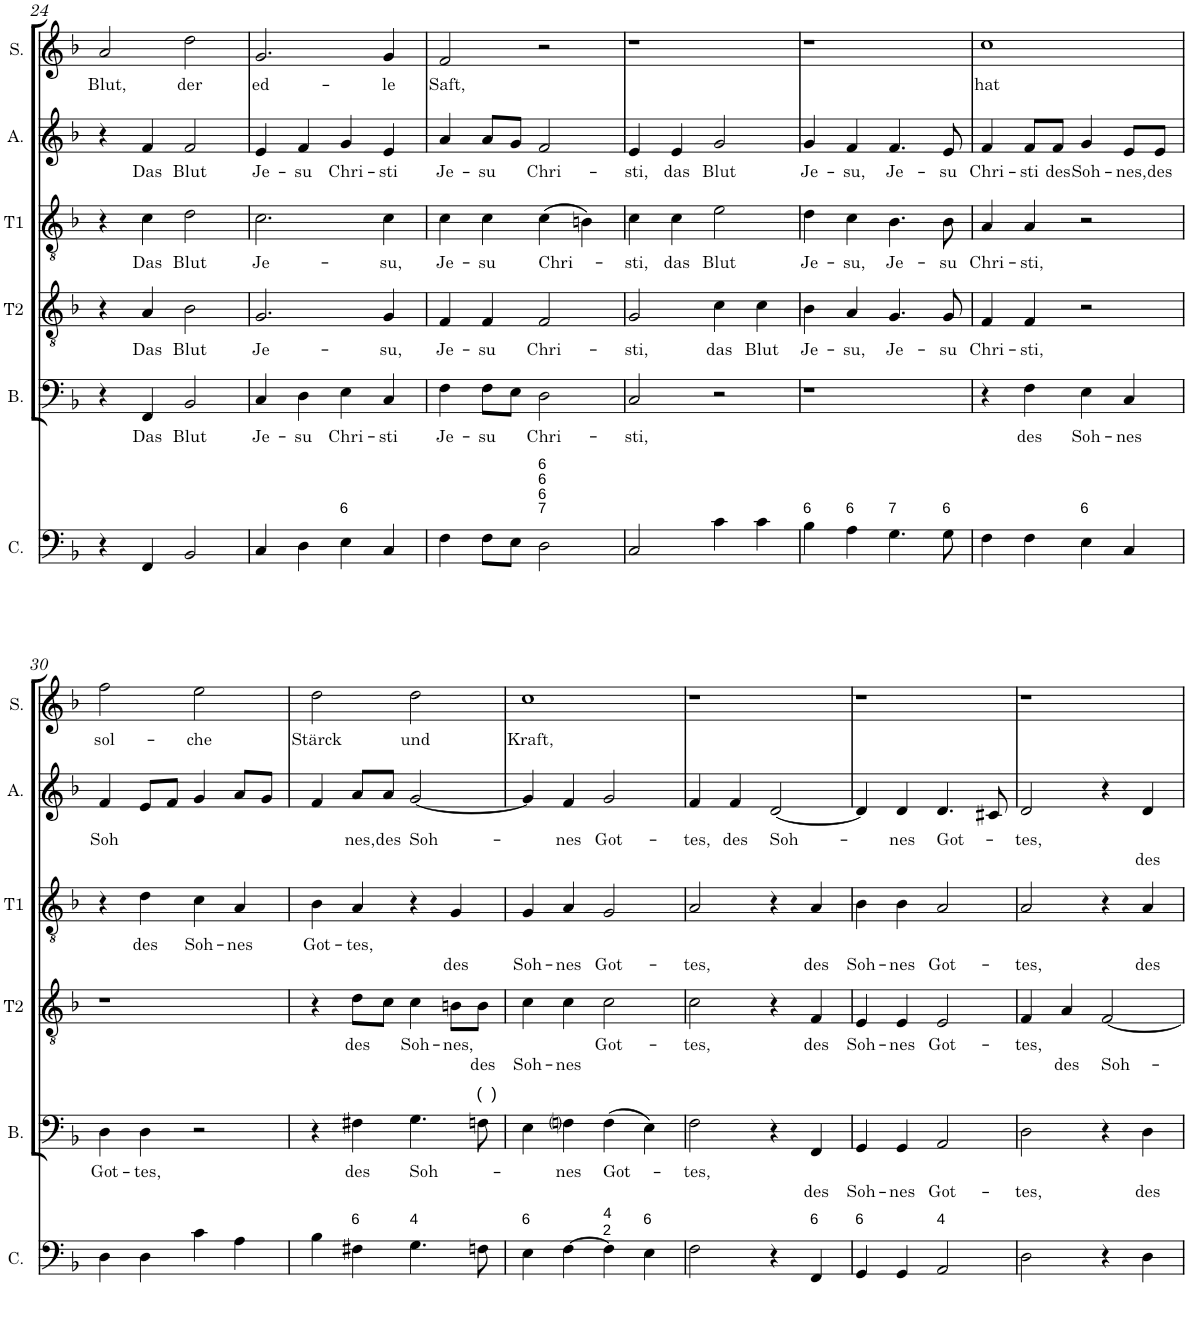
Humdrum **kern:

**kern	**kern	**text	**text	**kern	**text	**text	**kern	**text	**text	**kern	**text	**text	**kern	**text
*part6	*part5	*part5	*part5	*part4	*part4	*part4	*part3	*part3	*part3	*part2	*part2	*part2	*part1	*part1
*staff6	*staff5	*staff5	*staff5	*staff4	*staff4	*staff4	*staff3	*staff3	*staff3	*staff2	*staff2	*staff2	*staff1	*staff1
*I"Continuo	*I"Basso	*	*	*I"Tenor II	*	*	*I"Tenor I	*	*	*I"Alto	*	*	*I"Soprane	*
*I'C.	*I'B.	*	*	*I'T2	*	*	*I'T1	*	*	*I'A.	*	*	*I'S.	*
!!LO:PB:g=z
*clefF4	*clefF4	*	*	*clefGv2	*	*	*clefGv2	*	*	*clefG2	*	*	*clefG2	*
*	*Trd7c12	*	*	*	*	*	*	*	*	*	*	*	*	*
*k[b-]	*k[b-]	*	*	*k[b-]	*	*	*k[b-]	*	*	*k[b-]	*	*	*k[b-]	*
*F:	*F:	*	*	*F:	*	*	*F:	*	*	*F:	*	*	*F:	*
*M4/4	*M4/4	*	*	*M4/4	*	*	*M4/4	*	*	*M4/4	*	*	*M4/4	*
*met(c)	*met(c)	*	*	*met(c)	*	*	*met(c)	*	*	*met(c)	*	*	*met(c)	*
=24	=24	=24	=24	=24	=24	=24	=24	=24	=24	=24	=24	=24	=24	=24
!	!	!	!	!	!	!	!	!	!	!	!	!	!	!LO:LY:b
4r	4r	.	.	4r	.	.	4r	.	.	4r	.	.	2a/	Blut,
!	!	!LO:LY:b	!	!	!LO:LY:b	!	!	!LO:LY:b	!	!	!LO:LY:b	!	!	!
4FF/	4FF/	Das	.	4A/	Das	.	4c\	Das	.	4f/	Das	.	.	.
!	!	!LO:LY:b	!	!	!LO:LY:b	!	!	!LO:LY:b	!	!	!LO:LY:b	!	!	!LO:LY:b
2BB-/	2BB-/	Blut	.	2B-\	Blut	.	2d\	Blut	.	2f/	Blut	.	2dd\	der
=25	=25	=25	=25	=25	=25	=25	=25	=25	=25	=25	=25	=25	=25	=25
!	!	!LO:LY:b	!	!	!LO:LY:b	!	!	!LO:LY:b	!	!	!LO:LY:b	!	!	!LO:LY:b
4C/	4C/	Je-	.	2.G/	Je-	.	2.c\	Je-	.	4e/	Je-	.	2.g/	ed-
!	!	!LO:LY:b	!	!	!	!	!	!	!	!	!LO:LY:b	!	!	!
4D\	4D\	-su	.	.	.	.	.	.	.	4f/	-su	.	.	.
!LO:TX:a:t=6	!	!	!	!	!	!	!	!	!	!	!	!	!	!
!	!	!LO:LY:b	!	!	!	!	!	!	!	!	!LO:LY:b	!	!	!
4E\	4E\	Chri-	.	.	.	.	.	.	.	4g/	Chri-	.	.	.
!	!	!LO:LY:b	!	!	!LO:LY:b	!	!	!LO:LY:b	!	!	!LO:LY:b	!	!	!LO:LY:b
4C/	4C/	-sti	.	4G/	-su,	.	4c\	-su,	.	4e/	-sti	.	4g/	-le
=26	=26	=26	=26	=26	=26	=26	=26	=26	=26	=26	=26	=26	=26	=26
!	!	!LO:LY:b	!	!	!LO:LY:b	!	!	!LO:LY:b	!	!	!LO:LY:b	!	!	!LO:LY:b
4F\	4F\	Je-	.	4F/	Je-	.	4c\	Je-	.	4a/	Je-	.	2f/	Saft,
!	!	!LO:LY:b	!	!	!LO:LY:b	!	!	!LO:LY:b	!	!	!LO:LY:b	!	!	!
8F\L	8F\L	-su	.	4F/	-su	.	4c\	-su	.	8a/L	-su	.	.	.
8E\J	8E\J	.	.	.	.	.	.	.	.	8g/J	.	.	.	.
!LO:TX:a:t=7	!	!	!	!	!	!	!	!	!	!	!	!	!	!
!LO:TX:a:t=6	!	!	!	!	!	!	!	!	!	!	!	!	!	!
!LO:TX:a:t=6	!	!	!	!	!	!	!	!	!	!	!	!	!	!
!LO:TX:a:t=6	!	!	!	!	!	!	!	!	!	!	!	!	!	!
!	!	!LO:LY:b	!	!	!LO:LY:b	!	!	!LO:LY:b	!	!	!LO:LY:b	!	!	!
2D\	2D\	Chri-	.	2F/	Chri-	.	(>4c\	Chri-	.	2f/	Chri-	.	2r	.
.	.	.	.	.	.	.	4Bn\)	.	.	.	.	.	.	.
=27	=27	=27	=27	=27	=27	=27	=27	=27	=27	=27	=27	=27	=27	=27
!	!	!LO:LY:b	!	!	!LO:LY:b	!	!	!LO:LY:b	!	!	!LO:LY:b	!	!	!
2C/	2C/	-sti,	.	2G/	-sti,	.	4c\	-sti,	.	4e/	-sti,	.	1r	.
!	!	!	!	!	!	!	!	!LO:LY:b	!	!	!LO:LY:b	!	!	!
.	.	.	.	.	.	.	4c\	das	.	4e/	das	.	.	.
!	!	!	!	!	!LO:LY:b	!	!	!LO:LY:b	!	!	!LO:LY:b	!	!	!
4c\	2r	.	.	4c\	das	.	2e\	Blut	.	2g/	Blut	.	.	.
!	!	!	!	!	!LO:LY:b	!	!	!	!	!	!	!	!	!
4c\	.	.	.	4c\	Blut	.	.	.	.	.	.	.	.	.
=28	=28	=28	=28	=28	=28	=28	=28	=28	=28	=28	=28	=28	=28	=28
!LO:TX:a:t=6	!	!	!	!	!	!	!	!	!	!	!	!	!	!
!	!	!	!	!	!LO:LY:b	!	!	!LO:LY:b	!	!	!LO:LY:b	!	!	!
4B-\	1r	.	.	4B-\	Je-	.	4d\	Je-	.	4g/	Je-	.	1r	.
!LO:TX:a:t=6	!	!	!	!	!	!	!	!	!	!	!	!	!	!
!	!	!	!	!	!LO:LY:b	!	!	!LO:LY:b	!	!	!LO:LY:b	!	!	!
4A\	.	.	.	4A/	-su,	.	4c\	-su,	.	4f/	-su,	.	.	.
!LO:TX:a:t=7	!	!	!	!	!	!	!	!	!	!	!	!	!	!
!	!	!	!	!	!LO:LY:b	!	!	!LO:LY:b	!	!	!LO:LY:b	!	!	!
4.G\	.	.	.	4.G/	Je-	.	4.B-\	Je-	.	4.f/	Je-	.	.	.
!LO:TX:a:t=6	!	!	!	!	!	!	!	!	!	!	!	!	!	!
!	!	!	!	!	!LO:LY:b	!	!	!LO:LY:b	!	!	!LO:LY:b	!	!	!
8G\	.	.	.	8G/	-su	.	8B-\	-su	.	8e/	-su	.	.	.
=29	=29	=29	=29	=29	=29	=29	=29	=29	=29	=29	=29	=29	=29	=29
!	!	!	!	!	!LO:LY:b	!	!	!LO:LY:b	!	!	!LO:LY:b	!	!	!LO:LY:b
4F\	4r	.	.	4F/	Chri-	.	4A/	Chri-	.	4f/	Chri-	.	1cc	hat
!	!	!LO:LY:b	!	!	!LO:LY:b	!	!	!LO:LY:b	!	!	!LO:LY:b	!	!	!
4F\	4F\	des	.	4F/	-sti,	.	4A/	-sti,	.	8f/L	-sti	.	.	.
!	!	!	!	!	!	!	!	!	!	!	!LO:LY:b	!	!	!
.	.	.	.	.	.	.	.	.	.	8f/J	des	.	.	.
!LO:TX:a:t=6	!	!	!	!	!	!	!	!	!	!	!	!	!	!
!	!	!LO:LY:b	!	!	!	!	!	!	!	!	!LO:LY:b	!	!	!
4E\	4E\	Soh-	.	2r	.	.	2r	.	.	4g/	Soh-	.	.	.
!	!	!LO:LY:b	!	!	!	!	!	!	!	!	!LO:LY:b	!	!	!
4C/	4C/	-nes	.	.	.	.	.	.	.	8e/L	-nes,	.	.	.
!	!	!	!	!	!	!	!	!	!	!	!LO:LY:b	!	!	!
.	.	.	.	.	.	.	.	.	.	8e/J	des	.	.	.
!!LO:LB:g=z
=30	=30	=30	=30	=30	=30	=30	=30	=30	=30	=30	=30	=30	=30	=30
!	!	!LO:LY:b	!	!	!	!	!	!	!	!	!LO:LY:b	!	!	!LO:LY:b
4D\	4D\	Got-	.	1r	.	.	4r	.	.	4f/	Soh	.	2ff\	sol-
!	!	!LO:LY:b	!	!	!	!	!	!LO:LY:b	!	!	!	!	!	!
4D\	4D\	-tes,	.	.	.	.	4d\	des	.	8e/L	.	.	.	.
.	.	.	.	.	.	.	.	.	.	8f/J	.	.	.	.
!	!	!	!	!	!	!	!	!LO:LY:b	!	!	!	!	!	!LO:LY:b
4c\	2r	.	.	.	.	.	4c\	Soh-	.	4g/	.	.	2ee\	-che
!	!	!	!	!	!	!	!	!LO:LY:b	!	!	!	!	!	!
4A\	.	.	.	.	.	.	4A/	-nes	.	8a/L	.	.	.	.
.	.	.	.	.	.	.	.	.	.	8g/J	.	.	.	.
=31	=31	=31	=31	=31	=31	=31	=31	=31	=31	=31	=31	=31	=31	=31
!	!	!	!	!	!	!	!	!LO:LY:b	!	!	!	!	!	!LO:LY:b
4B-\	4r	.	.	4r	.	.	4B-\	Got-	.	4f/	.	.	2dd\	Stärck
!LO:TX:a:t=6	!	!	!	!	!	!	!	!	!	!	!	!	!	!
!	!	!LO:LY:b	!	!	!LO:LY:b	!	!	!LO:LY:b	!	!	!LO:LY:b	!	!	!
4F#X\	4F#X\	des	.	8d\L	des	.	4A/	-tes,	.	8a/L	nes,	.	.	.
!	!	!	!	!	!	!	!	!	!	!	!LO:LY:b	!	!	!
.	.	.	.	8c\J	.	.	.	.	.	8a/J	des	.	.	.
!LO:TX:a:t=4	!	!	!	!	!	!	!	!	!	!	!	!	!	!
!	!	!LO:LY:b	!	!	!LO:LY:b	!	!	!	!	!	!LO:LY:b	!	!	!LO:LY:b
4.G\	4.G\	Soh-	.	4c\	Soh-	.	4r	.	.	[2g/	Soh-	.	2dd\	und
!	!	!	!	!	!LO:LY:b	!	!	!	!LO:LY:b	!	!	!	!	!
.	.	.	.	8Bn\L	-nes,	.	4G/	.	des	.	.	.	.	.
!	!LO:TX:a:t=(  )	!	!	!	!	!	!	!	!	!	!	!	!	!
!	!	!	!	!	!	!LO:LY:b	!	!	!	!	!	!	!	!
8Fn\	8Fn\	.	.	8B\J	.	des	.	.	.	.	.	.	.	.
=32	=32	=32	=32	=32	=32	=32	=32	=32	=32	=32	=32	=32	=32	=32
!LO:TX:a:t=6	!	!	!	!	!	!	!	!	!	!	!	!	!	!
!	!	!	!	!	!	!LO:LY:b	!	!	!LO:LY:b	!	!	!	!	!LO:LY:b
4E\	4E\	.	.	4c\	.	Soh-	4G/	.	Soh-	4g/]	.	.	1cc	Kraft,
!	!	!LO:LY:b	!	!	!	!LO:LY:b	!	!	!LO:LY:b	!	!LO:LY:b	!	!	!
[4F\	4Fni\	-nes	.	4c\	.	-nes	4A/	.	-nes	4f/	-nes	.	.	.
!LO:TX:a:t=4	!	!	!	!	!	!	!	!	!	!	!	!	!	!
!LO:TX:a:t=2	!	!	!	!	!	!	!	!	!	!	!	!	!	!
!	!	!LO:LY:b	!	!	!LO:LY:b	!	!	!	!LO:LY:b	!	!LO:LY:b	!	!	!
4F\]	(>4F\	Got-	.	2c\	Got-	.	2G/	.	Got-	2g/	Got-	.	.	.
!LO:TX:a:t=6	!	!	!	!	!	!	!	!	!	!	!	!	!	!
4E\	4E\)	.	.	.	.	.	.	.	.	.	.	.	.	.
=33	=33	=33	=33	=33	=33	=33	=33	=33	=33	=33	=33	=33	=33	=33
!	!	!LO:LY:b	!	!	!LO:LY:b	!	!	!	!LO:LY:b	!	!LO:LY:b	!	!	!
2F\	2F\	-tes,	.	2c\	-tes,	.	2A/	.	-tes,	4f/	-tes,	.	1r	.
!	!	!	!	!	!	!	!	!	!	!	!LO:LY:b	!	!	!
.	.	.	.	.	.	.	.	.	.	4f/	des	.	.	.
!	!	!	!	!	!	!	!	!	!	!	!LO:LY:b	!	!	!
4r	4r	.	.	4r	.	.	4r	.	.	[2d/	Soh-	.	.	.
!LO:TX:a:t=6	!	!	!	!	!	!	!	!	!	!	!	!	!	!
!	!	!	!LO:LY:b	!	!LO:LY:b	!	!	!	!LO:LY:b	!	!	!	!	!
4FF/	4FF/	.	des	4F/	des	.	4A/	.	des	.	.	.	.	.
=34	=34	=34	=34	=34	=34	=34	=34	=34	=34	=34	=34	=34	=34	=34
!LO:TX:a:t=6	!	!	!	!	!	!	!	!	!	!	!	!	!	!
!	!	!	!LO:LY:b	!	!LO:LY:b	!	!	!	!LO:LY:b	!	!	!	!	!
4GG/	4GG/	.	Soh-	4E/	Soh-	.	4B-\	.	Soh-	4d/]	.	.	1r	.
!	!	!	!LO:LY:b	!	!LO:LY:b	!	!	!	!LO:LY:b	!	!LO:LY:b	!	!	!
4GG/	4GG/	.	-nes	4E/	-nes	.	4B-\	.	-nes	4d/	-nes	.	.	.
!LO:TX:a:t=4	!	!	!	!	!	!	!	!	!	!	!	!	!	!
!	!	!	!LO:LY:b	!	!LO:LY:b	!	!	!	!LO:LY:b	!	!LO:LY:b	!	!	!
2AA/	2AA/	.	Got-	2E/	Got-	.	2A/	.	Got-	4.d/	Got-	.	.	.
.	.	.	.	.	.	.	.	.	.	8c#X/	.	.	.	.
=35	=35	=35	=35	=35	=35	=35	=35	=35	=35	=35	=35	=35	=35	=35
!	!	!	!LO:LY:b	!	!LO:LY:b	!	!	!	!LO:LY:b	!	!LO:LY:b	!	!	!
2D\	2D\	.	-tes,	4F/	-tes,	.	2A/	.	-tes,	2d/	-tes,	.	1r	.
!	!	!	!	!	!	!LO:LY:b	!	!	!	!	!	!	!	!
.	.	.	.	4A/	.	des	.	.	.	.	.	.	.	.
!	!	!	!	!	!	!LO:LY:b	!	!	!	!	!	!	!	!
4r	4r	.	.	[2F/	.	Soh-	4r	.	.	4r	.	.	.	.
!	!	!	!LO:LY:b	!	!	!	!	!	!LO:LY:b	!	!	!LO:LY:b	!	!
4D\	4D\	.	des	.	.	.	4A/	.	des	4d/	.	des	.	.
=	=	=	=	=	=	=	=	=	=	=	=	=	=	=
*-	*-	*-	*-	*-	*-	*-	*-	*-	*-	*-	*-	*-	*-	*-
